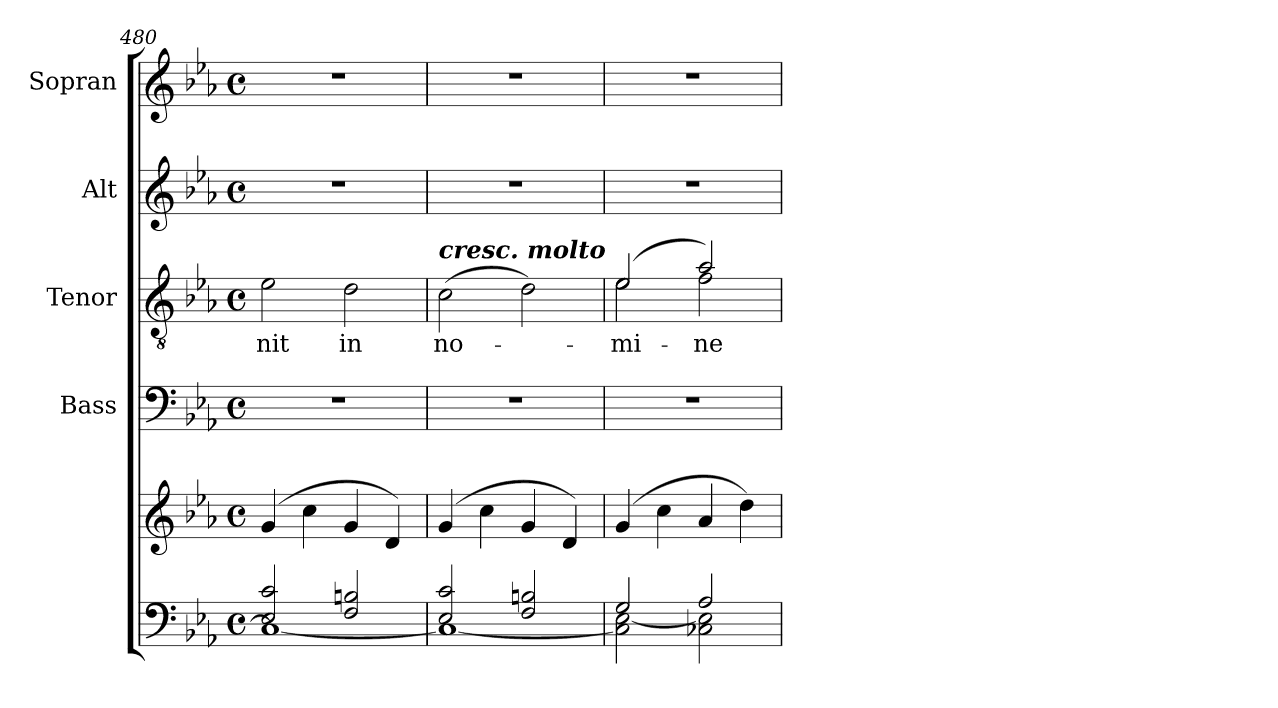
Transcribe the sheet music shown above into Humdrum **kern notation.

**kern	**kern	**kern	**kern	**text	**kern	**kern
*part5	*part5	*part4	*part3	*part3	*part2	*part1
*staff6	*staff5	*staff4	*staff3	*staff3	*staff2	*staff1
*	*	*I"Bass	*I"Tenor	*	*I"Alt	*I"Sopran
*	*	*I'B.	*I'T.	*	*I'A.	*I'S.
*clefF4	*clefG2	*clefF4	*clefGv2	*	*clefG2	*clefG2
*k[b-e-a-]	*k[b-e-a-]	*k[b-e-a-]	*k[b-e-a-]	*	*k[b-e-a-]	*k[b-e-a-]
*E-:	*E-:	*E-:	*E-:	*	*E-:	*E-:
*M4/4	*M4/4	*M4/4	*M4/4	*	*M4/4	*M4/4
*met(c)	*met(c)	*met(c)	*met(c)	*	*met(c)	*met(c)
=480	=480	=480	=480	=480	=480	=480
*^	*	*	*	*	*	*
!	!	!	!	!	!LO:LY:b	!	!
2E-/ 2c/	1C_	(4g/	1r	2e-\	-nit	1r	1r
.	.	4cc\	.	.	.	.	.
!	!	!	!	!	!LO:LY:b	!	!
2F/ 2Bn/	.	4g/	.	2d\	in	.	.
.	.	4d/)	.	.	.	.	.
!!LO:LB:g=z
=481	=481	=481	=481	=481	=481	=481	=481
!	!	!	!	!LO:TX:a:Bi:t=cresc. molto	!	!	!
!	!	!	!	!	!LO:LY:b	!	!
2E-/ 2c/	1C_	(4g/	1r	(>2c\	no-	1r	1r
.	.	4cc\	.	.	.	.	.
2F/ 2Bn/	.	4g/	.	2d\)	.	.	.
.	.	4d/)	.	.	.	.	.
=482	=482	=482	=482	=482	=482	=482	=482
!	!	!	!	!	!LO:LY:b	!	!
*	*	*	*	*^	*	*	*
2G/	2C\] [<2E-\	(4g/	1r	(2e-/	2e-\	-mi-	1r	1r
.	.	4cc\	.	.	.	.	.	.
!	!	!	!	!	!	!LO:LY:b	!	!
2A-/	2C-X\ 2E-\]	4a-/	.	2a-/)	2f\	-ne	.	.
.	.	4dd\)	.	.	.	.	.	.
*v	*v	*	*	*v	*v	*	*	*
=	=	=	=	=	=	=
*-	*-	*-	*-	*-	*-	*-
